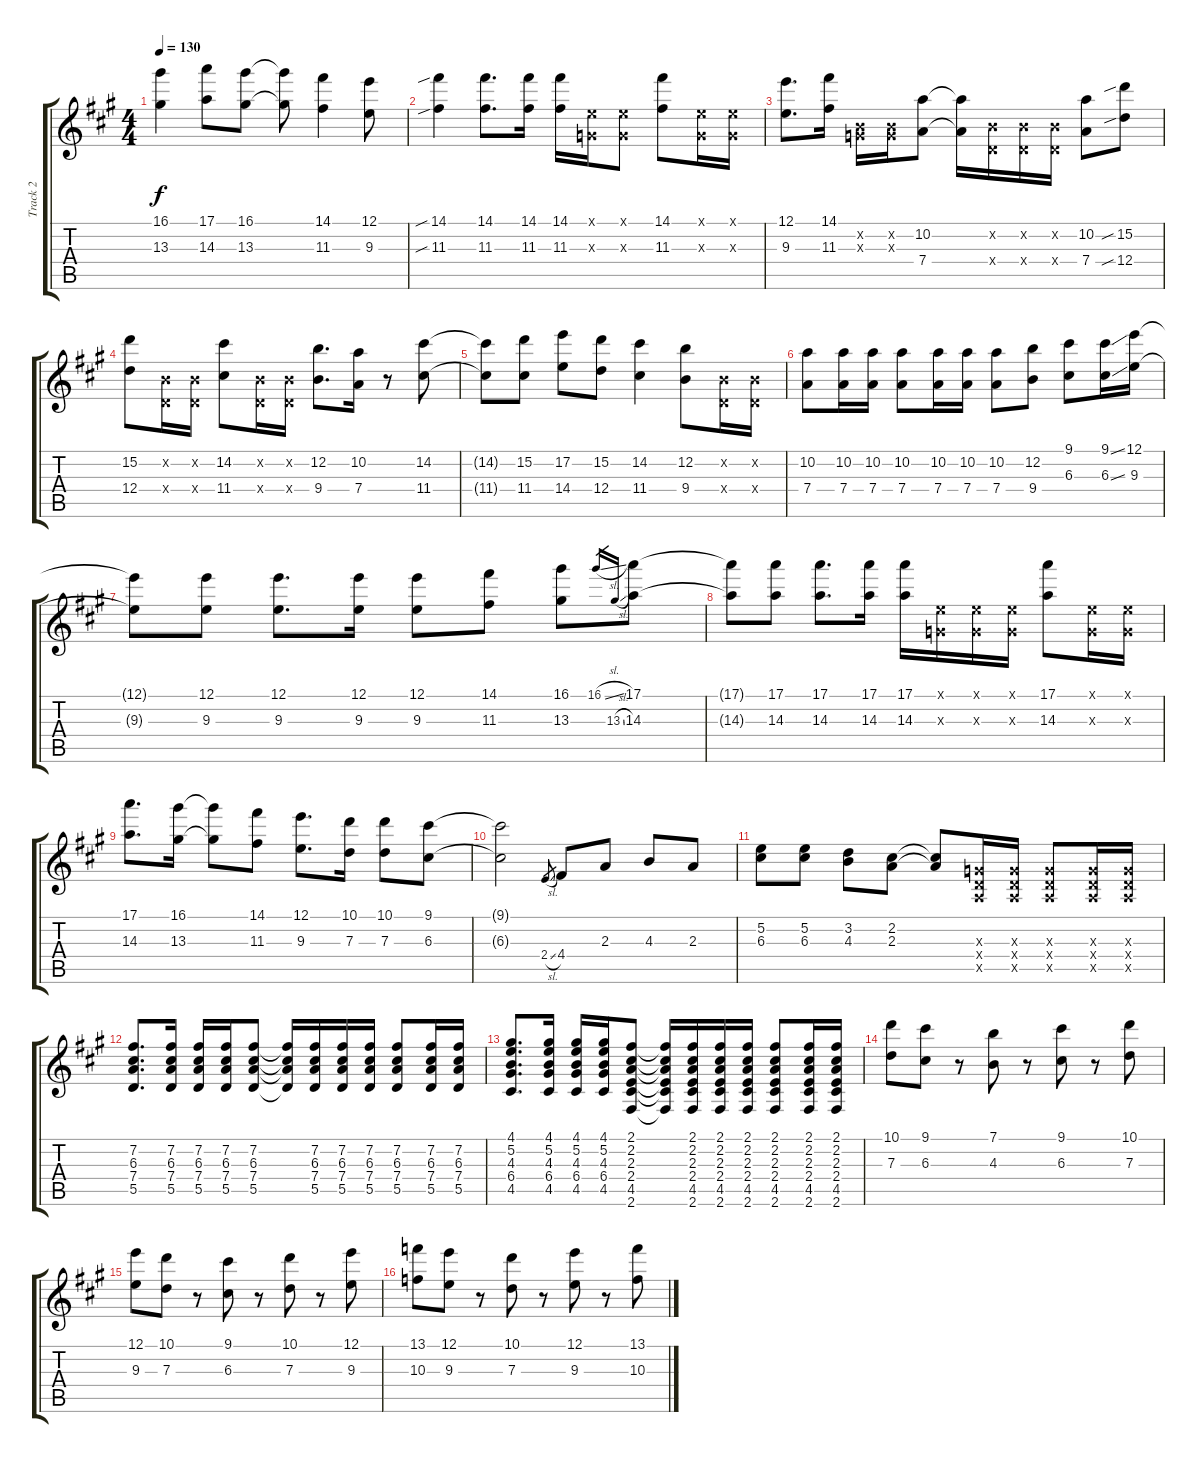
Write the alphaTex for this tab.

\track ("Track 2" "Track 2") {instrument acousticguitarsteel}
\staff {score tabs}
\tuning (E4 B3 G3 D3 A2 E2) {hide}
\ts (4 4)
\tempo 130
\clef g2
\ks a
(16.1 13.3).4{dy f} (17.1 14.3).8 (16.1 13.3).8 (16.1{t} 13.3{t}).8 (14.1 11.3).4 (12.1 9.3).8 |
(14.1{sib} 11.3{sib}).4 (14.1 11.3).8{d} (14.1 11.3).16 (14.1 11.3).16 (0.1{x} 0.3{x}).16 (0.1{x} 0.3{x}).8 (14.1 11.3).8 (0.1{x} 0.3{x}).16 (0.1{x} 0.3{x}).16 |
(12.1 9.3).8{d} (14.1 11.3).16 (0.2{x} 0.3{x}).16 (0.2{x} 0.3{x}).16 (10.2 7.4).8 (10.2{t} 7.4{t}).16 (0.2{x} 0.4{x}).16 (0.2{x} 0.4{x}).16 (0.2{x} 0.4{x}).16 (10.2 7.4).8 (15.2{sib} 12.4{sib}).8 |
(15.2 12.4).8 (0.2{x} 0.4{x}).16 (0.2{x} 0.4{x}).16 (14.2 11.4).8 (0.2{x} 0.4{x}).16 (0.2{x} 0.4{x}).16 (12.2 9.4).8{d} (10.2 7.4).16 r.8 (14.2 11.4).8 |
(14.2{t} 11.4{t}).8 (15.2 11.4).8 (17.2 14.4).8 (15.2 12.4).8 (14.2 11.4).4 (12.2 9.4).8 (0.2{x} 0.4{x}).16 (0.2{x} 0.4{x}).16 |
(10.2 7.4).8 (10.2 7.4).16 (10.2 7.4).16 (10.2 7.4).8 (10.2 7.4).16 (10.2 7.4).16 (10.2 7.4).8 (12.2 9.4).8 (9.1 6.3).8 (9.1{ss} 6.3{ss}).16 (12.1 9.3).16 |
(12.1{t} 9.3{t}).8 (12.1 9.3).8 (12.1 9.3).8{d} (12.1 9.3).16 (12.1 9.3).8 (14.1 11.3).8 (16.1 13.3).8 16.1{sl}.16{gr} 13.3{sl}.16{gr} (17.1 14.3).8 |
(17.1{t} 14.3{t}).8 (17.1 14.3).8 (17.1 14.3).8{d} (17.1 14.3).16 (17.1 14.3).16 (0.1{x} 0.3{x}).16 (0.1{x} 0.3{x}).16 (0.1{x} 0.3{x}).16 (17.1 14.3).8 (0.1{x} 0.3{x}).16 (0.1{x} 0.3{x}).16 |
(17.1 14.3).8{d} (16.1 13.3).16 (16.1{t} 13.3{t}).8 (14.1 11.3).8 (12.1 9.3).8{d} (10.1 7.3).16 (10.1 7.3).8 (9.1 6.3).8 |
(9.1{t} 6.3{t}).2 2.4{sl}.8{gr} 4.4.8 2.3.8 4.3.8 2.3.8 |
(5.2 6.3).8 (5.2 6.3).8 (3.2 4.3).8 (2.2 2.3).8 (2.2{t} 2.3{t}).8 (0.3{x} 0.4{x} 0.5{x}).16 (0.3{x} 0.4{x} 0.5{x}).16 (0.3{x} 0.4{x} 0.5{x}).8 (0.3{x} 0.4{x} 0.5{x}).16 (0.3{x} 0.4{x} 0.5{x}).16 |
(7.2 6.3 7.4 5.5).8{d} (7.2 6.3 7.4 5.5).16 (7.2 6.3 7.4 5.5).16 (7.2 6.3 7.4 5.5).16 (7.2 6.3 7.4 5.5).8 (7.2{t} 6.3{t} 7.4{t} 5.5{t}).16 (7.2 6.3 7.4 5.5).16 (7.2 6.3 7.4 5.5).16 (7.2 6.3 7.4 5.5).16 (7.2 6.3 7.4 5.5).8 (7.2 6.3 7.4 5.5).16 (7.2 6.3 7.4 5.5).16 |
(4.1 5.2 4.3 6.4 4.5).8{d} (4.1 5.2 4.3 6.4 4.5).16 (4.1 5.2 4.3 6.4 4.5).16 (4.1 5.2 4.3 6.4 4.5).16 (2.1 2.2 2.3 2.4 4.5 2.6).8 (2.1{t} 2.2{t} 2.3{t} 2.4{t} 4.5{t} 2.6{t}).16 (2.1 2.2 2.3 2.4 4.5 2.6).16 (2.1 2.2 2.3 2.4 4.5 2.6).16 (2.1 2.2 2.3 2.4 4.5 2.6).16 (2.1 2.2 2.3 2.4 4.5 2.6).8 (2.1 2.2 2.3 2.4 4.5 2.6).16 (2.1 2.2 2.3 2.4 4.5 2.6).16 |
(10.1 7.3).8 (9.1 6.3).8 r.8 (7.1 4.3).8 r.8 (9.1 6.3).8 r.8 (10.1 7.3).8 |
(12.1 9.3).8 (10.1 7.3).8 r.8 (9.1 6.3).8 r.8 (10.1 7.3).8 r.8 (12.1 9.3).8 |
(13.1 10.3).8 (12.1 9.3).8 r.8 (10.1 7.3).8 r.8 (12.1 9.3).8 r.8 (13.1 10.3).8
